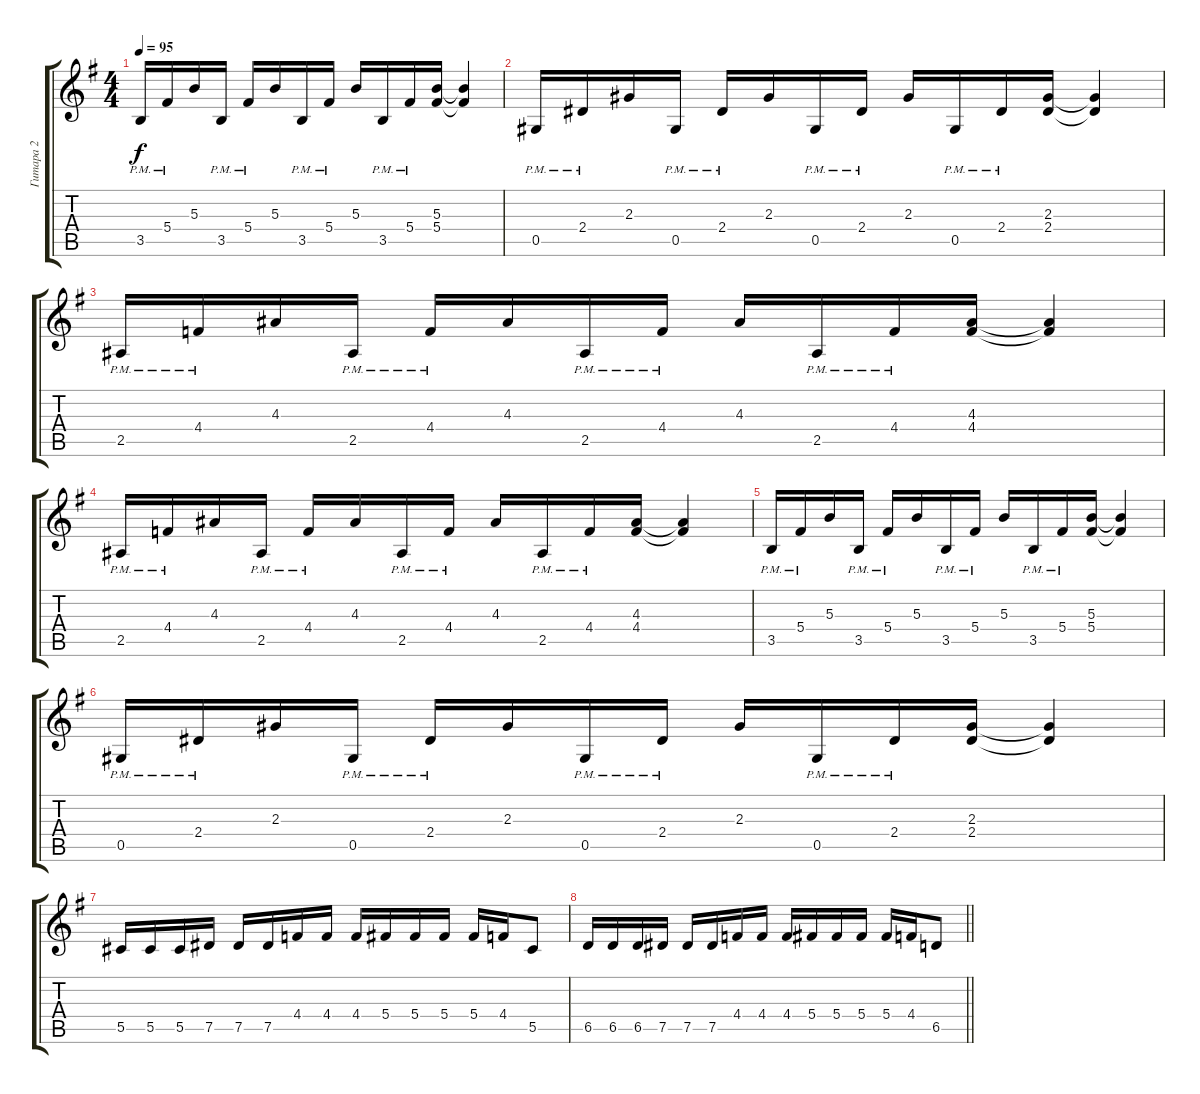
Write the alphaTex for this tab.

\track ("Гитара 2" "Гитара 2") {instrument distortionguitar}
\staff {score tabs}
\tuning (Eb4 Bb3 Gb3 Db3 Ab2 Eb2) {hide}
\ts (4 4)
\tempo 95
\clef g2
\ks eminor
3.5{pm}.16{dy f} 5.4{pm}.16 5.3.16 3.5{pm}.16 5.4{pm}.16 5.3.16 3.5{pm}.16 5.4{pm}.16 5.3.16 3.5{pm}.16 5.4{pm}.16 (5.3 5.4).16 (5.3{t} 5.4{t}).4 |
0.5{pm}.16 2.4{pm}.16 2.3.16 0.5{pm}.16 2.4{pm}.16 2.3.16 0.5{pm}.16 2.4{pm}.16 2.3.16 0.5{pm}.16 2.4{pm}.16 (2.3 2.4).16 (2.3{t} 2.4{t}).4 |
2.5{pm}.16 4.4{pm}.16 4.3.16 2.5{pm}.16 4.4{pm}.16 4.3.16 2.5{pm}.16 4.4{pm}.16 4.3.16 2.5{pm}.16 4.4{pm}.16 (4.3 4.4).16 (4.3{t} 4.4{t}).4 |
2.5{pm}.16 4.4{pm}.16 4.3.16 2.5{pm}.16 4.4{pm}.16 4.3.16 2.5{pm}.16 4.4{pm}.16 4.3.16 2.5{pm}.16 4.4{pm}.16 (4.3 4.4).16 (4.3{t} 4.4{t}).4 |
3.5{pm}.16 5.4{pm}.16 5.3.16 3.5{pm}.16 5.4{pm}.16 5.3.16 3.5{pm}.16 5.4{pm}.16 5.3.16 3.5{pm}.16 5.4{pm}.16 (5.3 5.4).16 (5.3{t} 5.4{t}).4 |
0.5{pm}.16 2.4{pm}.16 2.3.16 0.5{pm}.16 2.4{pm}.16 2.3.16 0.5{pm}.16 2.4{pm}.16 2.3.16 0.5{pm}.16 2.4{pm}.16 (2.3 2.4).16 (2.3{t} 2.4{t}).4 |
5.5.16 5.5.16 5.5.16 7.5.16 7.5.16 7.5.16 4.4.16 4.4.16 4.4.16 5.4.16 5.4.16 5.4.16 5.4.16 4.4.16 5.5.8 |
\barLineRight lightlight
6.5.16 6.5.16 6.5.16 7.5.16 7.5.16 7.5.16 4.4.16 4.4.16 4.4.16 5.4.16 5.4.16 5.4.16 5.4.16 4.4.16 6.5.8
